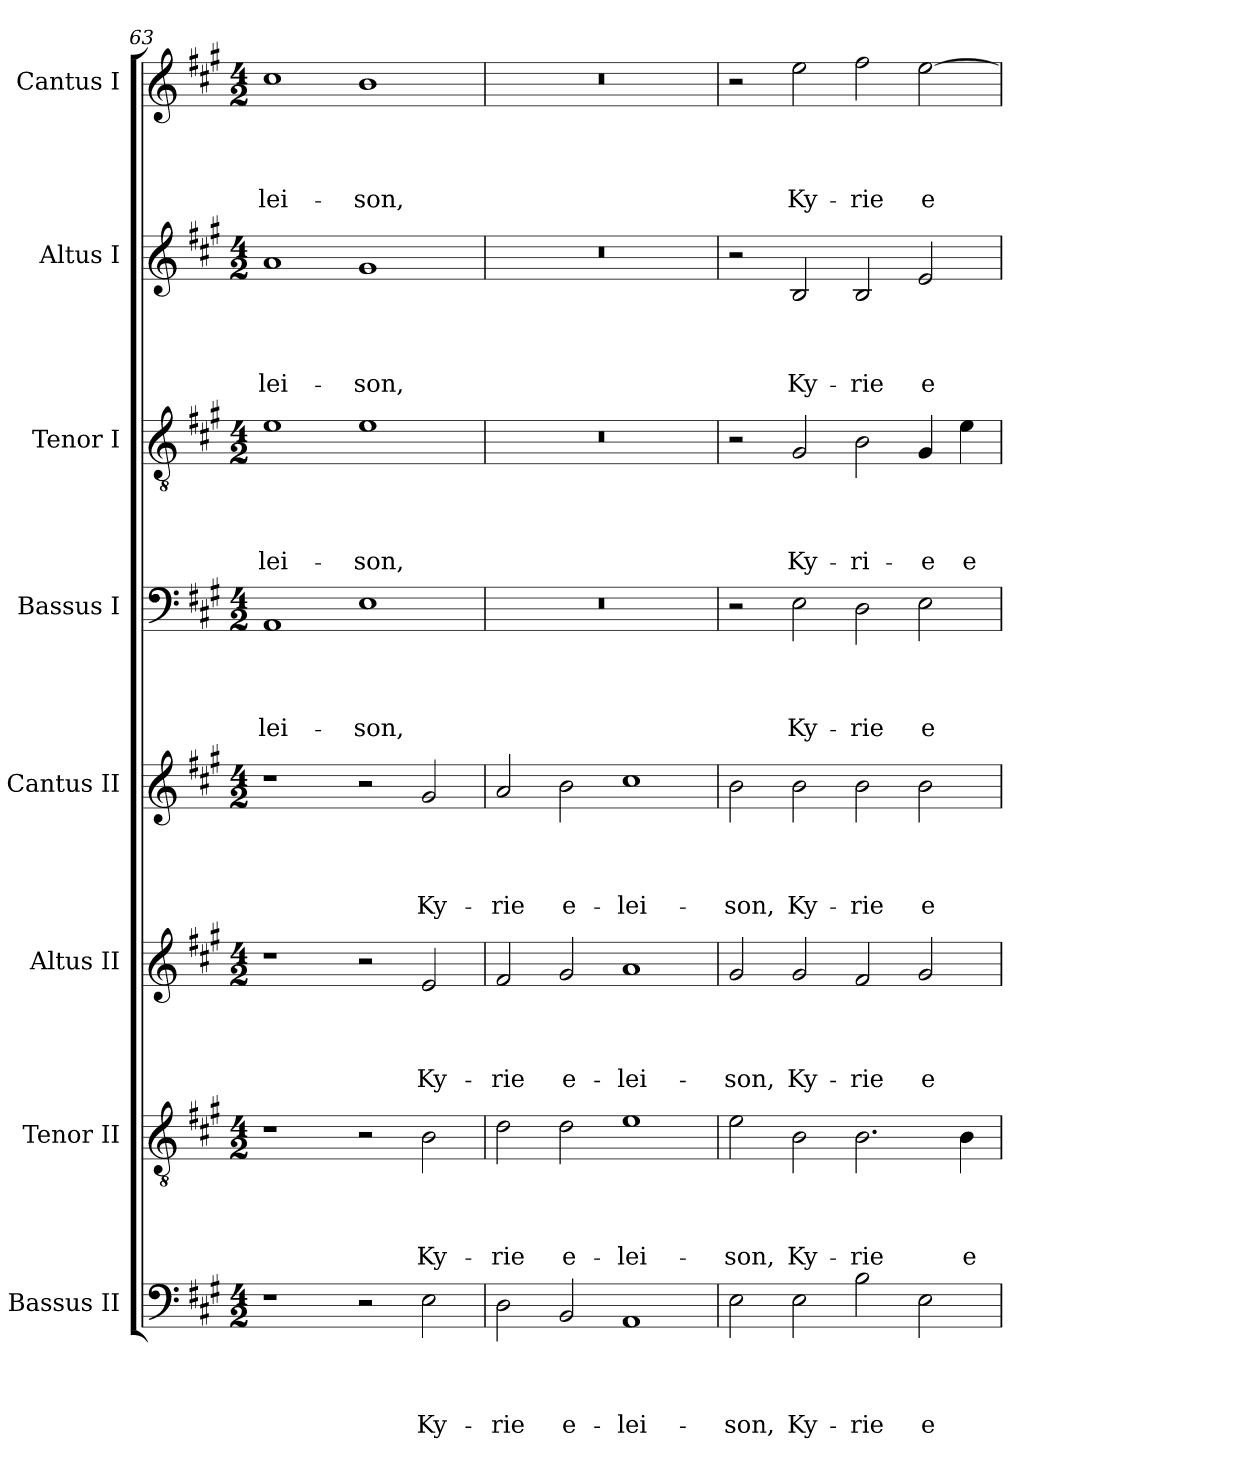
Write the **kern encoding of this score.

**kern	**text	**text	**text	**text	**kern	**text	**text	**text	**text	**kern	**text	**text	**text	**text	**kern	**text	**text	**text	**text	**kern	**text	**text	**text	**text	**kern	**text	**text	**text	**text	**kern	**text	**text	**text	**text	**kern	**text	**text	**text	**text
*part8	*part8	*part8	*part8	*part8	*part7	*part7	*part7	*part7	*part7	*part6	*part6	*part6	*part6	*part6	*part5	*part5	*part5	*part5	*part5	*part4	*part4	*part4	*part4	*part4	*part3	*part3	*part3	*part3	*part3	*part2	*part2	*part2	*part2	*part2	*part1	*part1	*part1	*part1	*part1
*staff8	*staff8	*staff8	*staff8	*staff8	*staff7	*staff7	*staff7	*staff7	*staff7	*staff6	*staff6	*staff6	*staff6	*staff6	*staff5	*staff5	*staff5	*staff5	*staff5	*staff4	*staff4	*staff4	*staff4	*staff4	*staff3	*staff3	*staff3	*staff3	*staff3	*staff2	*staff2	*staff2	*staff2	*staff2	*staff1	*staff1	*staff1	*staff1	*staff1
*I"Bassus II	*	*	*	*	*I"Tenor II	*	*	*	*	*I"Altus II	*	*	*	*	*I"Cantus II	*	*	*	*	*I"Bassus I	*	*	*	*	*I"Tenor I	*	*	*	*	*I"Altus I	*	*	*	*	*I"Cantus I	*	*	*	*
*I'B II	*	*	*	*	*I'T II	*	*	*	*	*I'A II	*	*	*	*	*I'C II	*	*	*	*	*I'B I	*	*	*	*	*I'T I	*	*	*	*	*I'A I	*	*	*	*	*I'C I	*	*	*	*
!!LO:PB:g=z
*clefF4	*	*	*	*	*clefGv2	*	*	*	*	*clefG2	*	*	*	*	*clefG2	*	*	*	*	*clefF4	*	*	*	*	*clefGv2	*	*	*	*	*clefG2	*	*	*	*	*clefG2	*	*	*	*
*k[f#c#g#]	*	*	*	*	*k[f#c#g#]	*	*	*	*	*k[f#c#g#]	*	*	*	*	*k[f#c#g#]	*	*	*	*	*k[f#c#g#]	*	*	*	*	*k[f#c#g#]	*	*	*	*	*k[f#c#g#]	*	*	*	*	*k[f#c#g#]	*	*	*	*
*A:	*	*	*	*	*A:	*	*	*	*	*A:	*	*	*	*	*A:	*	*	*	*	*A:	*	*	*	*	*A:	*	*	*	*	*A:	*	*	*	*	*A:	*	*	*	*
*M4/2	*	*	*	*	*M4/2	*	*	*	*	*M4/2	*	*	*	*	*M4/2	*	*	*	*	*M4/2	*	*	*	*	*M4/2	*	*	*	*	*M4/2	*	*	*	*	*M4/2	*	*	*	*
=63	=63	=63	=63	=63	=63	=63	=63	=63	=63	=63	=63	=63	=63	=63	=63	=63	=63	=63	=63	=63	=63	=63	=63	=63	=63	=63	=63	=63	=63	=63	=63	=63	=63	=63	=63	=63	=63	=63	=63
1r	.	.	.	.	1r	.	.	.	.	1r	.	.	.	.	1r	.	.	.	.	1AA	.	.	.	-lei-	1e	.	.	.	-lei-	1a	.	.	.	-lei-	1cc#	.	.	.	-lei-
2r	.	.	.	.	2r	.	.	.	.	2r	.	.	.	.	2r	.	.	.	.	1E	.	.	.	-son,	1e	.	.	.	-son,	1g#	.	.	.	-son,	1b	.	.	.	-son,
2E\	.	.	.	Ky-	2B\	.	.	.	Ky-	2e/	.	.	.	Ky-	2g#/	.	.	.	Ky-	.	.	.	.	.	.	.	.	.	.	.	.	.	.	.	.	.	.	.	.
=64	=64	=64	=64	=64	=64	=64	=64	=64	=64	=64	=64	=64	=64	=64	=64	=64	=64	=64	=64	=64	=64	=64	=64	=64	=64	=64	=64	=64	=64	=64	=64	=64	=64	=64	=64	=64	=64	=64	=64
2D\	.	.	.	-rie	2d\	.	.	.	-rie	2f#/	.	.	.	-rie	2a/	.	.	.	-rie	0r	.	.	.	.	0r	.	.	.	.	0r	.	.	.	.	0r	.	.	.	.
2BB/	.	.	.	e-	2d\	.	.	.	e-	2g#/	.	.	.	e-	2b\	.	.	.	e-	.	.	.	.	.	.	.	.	.	.	.	.	.	.	.	.	.	.	.	.
1AA	.	.	.	-lei-	1e	.	.	.	-lei-	1a	.	.	.	-lei-	1cc#	.	.	.	-lei-	.	.	.	.	.	.	.	.	.	.	.	.	.	.	.	.	.	.	.	.
=65	=65	=65	=65	=65	=65	=65	=65	=65	=65	=65	=65	=65	=65	=65	=65	=65	=65	=65	=65	=65	=65	=65	=65	=65	=65	=65	=65	=65	=65	=65	=65	=65	=65	=65	=65	=65	=65	=65	=65
2E\	.	.	.	-son,	2e\	.	.	.	-son,	2g#/	.	.	.	-son,	2b\	.	.	.	-son,	2r	.	.	.	.	2r	.	.	.	.	2r	.	.	.	.	2r	.	.	.	.
2E\	.	.	.	Ky-	2B\	.	.	.	Ky-	2g#/	.	.	.	Ky-	2b\	.	.	.	Ky-	2E\	.	.	.	Ky-	2G#/	.	.	.	Ky-	2B/	.	.	.	Ky-	2ee\	.	.	.	Ky-
2B\	.	.	.	-rie	2.B\	.	.	.	-rie	2f#/	.	.	.	-rie	2b\	.	.	.	-rie	2D\	.	.	.	-rie	2B\	.	.	.	-ri-	2B/	.	.	.	-rie	2ff#\	.	.	.	-rie
2E\	.	.	.	e-	.	.	.	.	.	2g#/	.	.	.	e-	2b\	.	.	.	e-	2E\	.	.	.	e-	4G#/	.	.	.	-e	2e/	.	.	.	e-	[2ee\	.	.	.	e-
.	.	.	.	.	4B\	.	.	.	e-	.	.	.	.	.	.	.	.	.	.	.	.	.	.	.	4e\	.	.	.	e-	.	.	.	.	.	.	.	.	.	.
=	=	=	=	=	=	=	=	=	=	=	=	=	=	=	=	=	=	=	=	=	=	=	=	=	=	=	=	=	=	=	=	=	=	=	=	=	=	=	=
*-	*-	*-	*-	*-	*-	*-	*-	*-	*-	*-	*-	*-	*-	*-	*-	*-	*-	*-	*-	*-	*-	*-	*-	*-	*-	*-	*-	*-	*-	*-	*-	*-	*-	*-	*-	*-	*-	*-	*-
